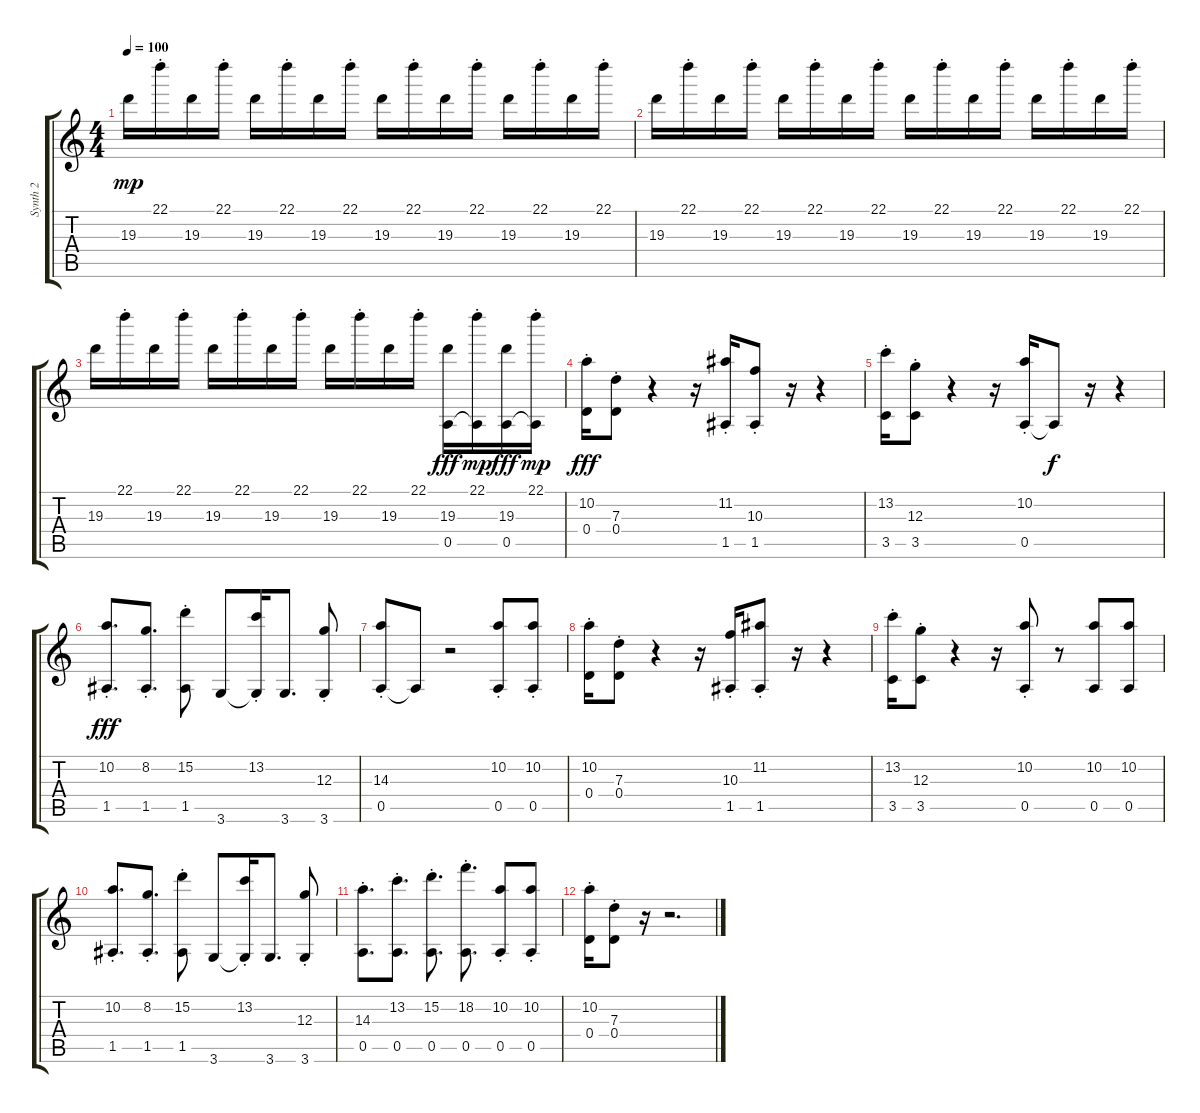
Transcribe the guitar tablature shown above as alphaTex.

\track ("Synth 2" "Synth 2") {instrument synthbass1}
\staff {score tabs}
\tuning (E4 B3 G3 D3 A2 E2) {hide}
\ts (4 4)
\tempo 100
\clef g2
\ks c
19.3.16{dy mp} 22.1{st}.16 19.3.16 22.1{st}.16 19.3.16 22.1{st}.16 19.3.16 22.1{st}.16 19.3.16 22.1{st}.16 19.3.16 22.1{st}.16 19.3.16 22.1{st}.16 19.3.16 22.1{st}.16 |
19.3.16 22.1{st}.16 19.3.16 22.1{st}.16 19.3.16 22.1{st}.16 19.3.16 22.1{st}.16 19.3.16 22.1{st}.16 19.3.16 22.1{st}.16 19.3.16 22.1{st}.16 19.3.16 22.1{st}.16 |
19.3.16 22.1{st}.16 19.3.16 22.1{st}.16 19.3.16 22.1{st}.16 19.3.16 22.1{st}.16 19.3.16 22.1{st}.16 19.3.16 22.1{st}.16 (19.3 0.5).16{dy fff} (22.1{st} 0.5{t}).16{dy mp} (19.3 0.5).16{dy fff} (22.1{st} 0.5{t}).16{dy mp} |
(10.2{st} 0.4).16{dy fff} (7.3{st} 0.4).8 r.4 r.16 (11.2{st} 1.5).16 (10.3{st} 1.5).8 r.16 r.4 |
(13.2{st} 3.5).16 (12.3{st} 3.5).8 r.4 r.16 (10.2{st} 0.5).16 0.5{t}.8{dy f} r.16 r.4 |
(10.2{st} 1.5).8{d dy fff} (8.2{st} 1.5).8{d} (15.2{st} 1.5).8 3.6.8 (13.2{st} 3.6{t}).16 3.6.8{d} (12.3{st} 3.6).8 |
(14.3{st} 0.5).8 0.5{t}.8 r.2 (10.2{st} 0.5).8 (10.2{st} 0.5).8 |
(10.2{st} 0.4).16 (7.3{st} 0.4).8 r.4 r.16 (10.3{st} 1.5).16 (11.2{st} 1.5).8 r.16 r.4 |
(13.2{st} 3.5).16 (12.3{st} 3.5).8 r.4 r.16 (10.2{st} 0.5).8 r.8 (10.2 0.5).8 (10.2 0.5).8 |
(10.2{st} 1.5).8{d} (8.2{st} 1.5).8{d} (15.2{st} 1.5).8 3.6.8 (13.2{st} 3.6{t}).16 3.6.8{d} (12.3{st} 3.6).8 |
(14.3{st} 0.5).8{d} (13.2{st} 0.5).8{d} (15.2{st} 0.5).8{d} (18.2{st} 0.5).8{d} (10.2{st} 0.5).8 (10.2{st} 0.5).8 |
(10.2{st} 0.4).16 (7.3{st} 0.4).8 r.16 r.2{d}
